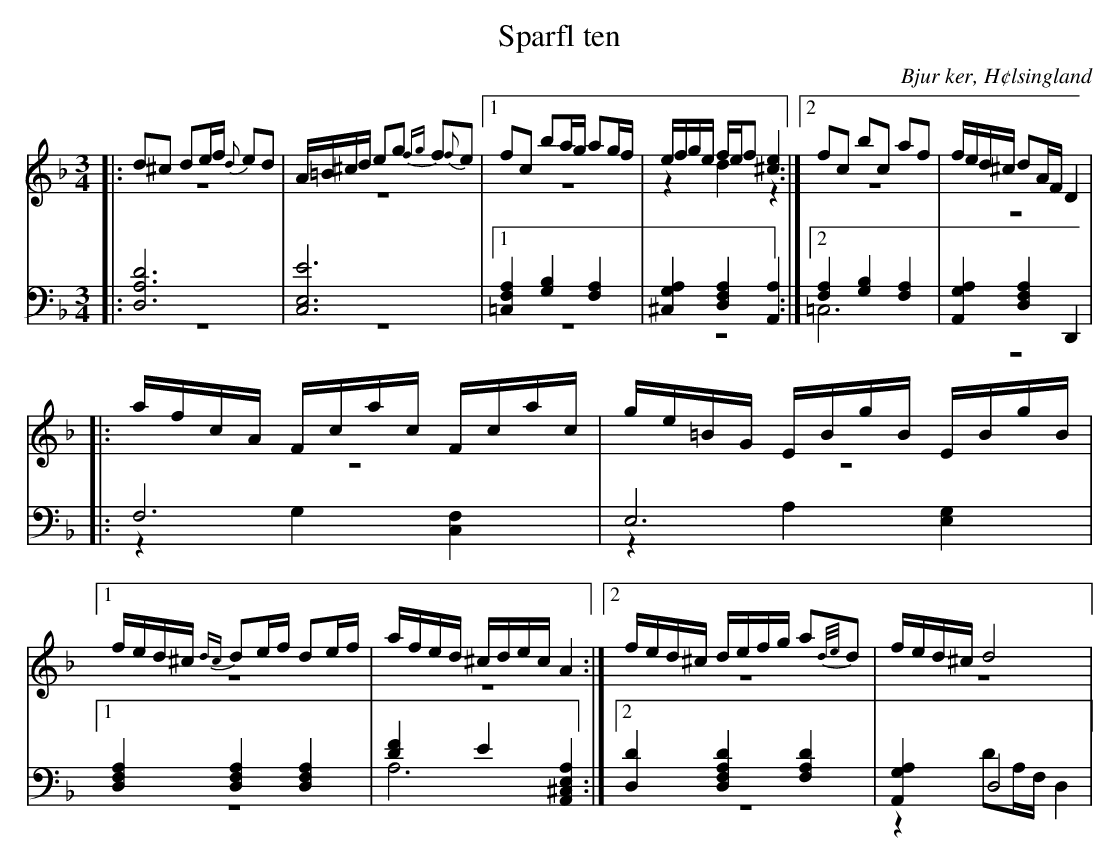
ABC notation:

X:1
T: Sparfl ten
O: Bjur ker, H¢lsingland
M: 3/4
L: 1/8
K: Dm
V:1
V:2 merge
V:3
V:4 merge
V:1
|:d^c de/f/ {d}ed|A/=B/^c/d/ eg {fg}f{f}e|1 fc ba/g/ ag/f/| e/f/g/e/ f/e/f [^c2e2]:|2 fc bc af|f/e/d/^c/ dA/F/ D2|
|:a/f/c/A/  F/c/a/c/ F/c/a/c/|g/e/=B/G/  E/B/g/B/  E/B/g/B/|1 f/e/d/^c/ {dc}de/f/ de/f/|a/f/e/d/ ^c/d/e/c/ A2:|2 f/e/d/^c/ d/e/f/g/ a{d/e/}d|f/e/d/^c/ d4|
V:2
|:z6|z6|1 z6|z2 d2 z2:|2 z6|z6|
|:z6|z6|1 z6|z6:|2 z6|z6|
V:3 clef=bass
|:[D,6A,6D6]|[E,6C,6E6]|1 [=C,2F,2A,2] [G,2B,2] [F,2A,2]|[^C,2G,2A,2] [D,2F,2A,2] [A,,2A,2]:|2 [F,2A,2] [G,2B,2] [F,2A,2]|[A,,2G,2A,2] [D,2F,2A,2] D,,2|
|:F,6|E,6|1 [D,2F,2A,2] [D,2F,2A,2] [D,2F,2A,2]|[D2F2] E2 [A,,2^C,2E,2A,2]:|2 [D,2D2] [D,2F,2A,2D2] [F,2A,2D2]|[A,,2G,2A,2] D,4|
V:4 clef=bass
|:z6|z6|1 z6|z6:|2 =C,6|z6|
|:z2 G,2 [C,2F,2]|z2 A,2 [E,2G,2]|1 z6|A,6:|2 z6|z2 DA,/F,/ D,2|
